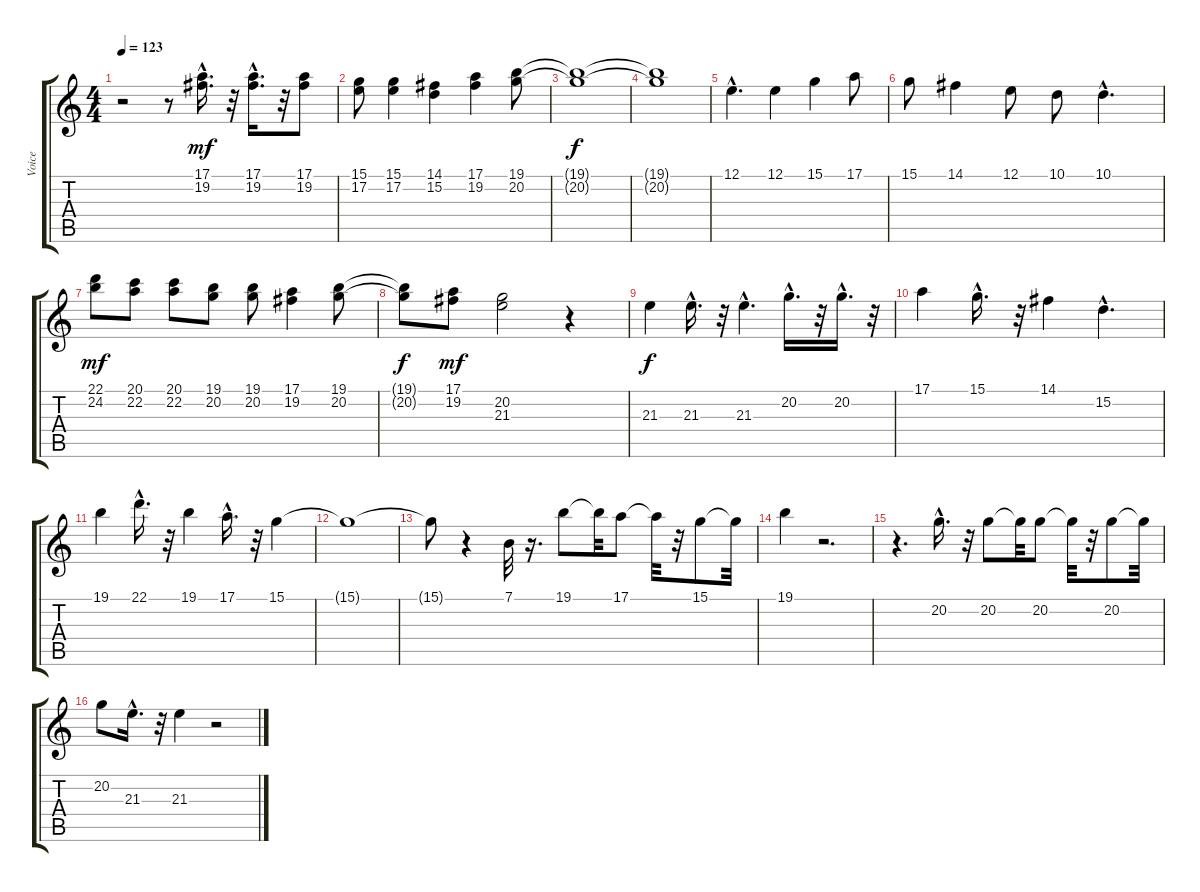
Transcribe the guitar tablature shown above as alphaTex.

\track ("Voice" "Voice") {instrument lead6voice}
\staff {score tabs}
\tuning (E4 B3 G3 D3 A2 E2) {hide}
\ts (4 4)
\tempo 123
\clef g2
\ks c
r.2{dy f} r.8 (17.1{hac} 19.2{hac}).16{d dy mf} r.32 (17.1{hac} 19.2{hac}).16{d} r.32 (17.1 19.2).8 |
(15.1 17.2).8 (15.1 17.2).4 (14.1 15.2).4 (17.1 19.2).4 (19.1 20.2).8 |
(19.1{t} 20.2{t}).1{dy f} |
(19.1{t} 20.2{t}).1 |
12.1{hac}.4{d} 12.1.4 15.1.4 17.1.8 |
15.1.8 14.1.4 12.1.8 10.1.8 10.1{hac}.4{d} |
(22.1 24.2).8{dy mf} (20.1 22.2).8 (20.1 22.2).8 (19.1 20.2).8 (19.1 20.2).8 (17.1 19.2).4 (19.1 20.2).8 |
(19.1{t} 20.2{t}).8{dy f} (17.1 19.2).8{dy mf} (20.2 21.3).2 r.4 |
21.3.4{dy f} 21.3{hac}.16{d} r.32 21.3{hac}.4{d} 20.2{hac}.16{d} r.32 20.2{hac}.16{d} r.32 |
17.1.4 15.1{hac}.16{d} r.32 14.1.4 15.2{hac}.4{d} |
19.1.4 22.1{hac}.16{d} r.32 19.1.4 17.1{hac}.16{d} r.32 15.1.4 |
15.1{t}.1 |
15.1{t}.8 r.4 7.1.32 r.16{d} 19.1.8 19.1{t}.32 17.1.8 17.1{t}.32 r.32 15.1.8 15.1{t}.32 |
19.1.4 r.2{d} |
r.4{d} 20.2{hac}.16{d} r.32 20.2.8 20.2{t}.32 20.2.8 20.2{t}.32 r.32 20.2.8 20.2{t}.32 |
20.2.8 21.3{hac}.16{d} r.32 21.3.4 r.2
